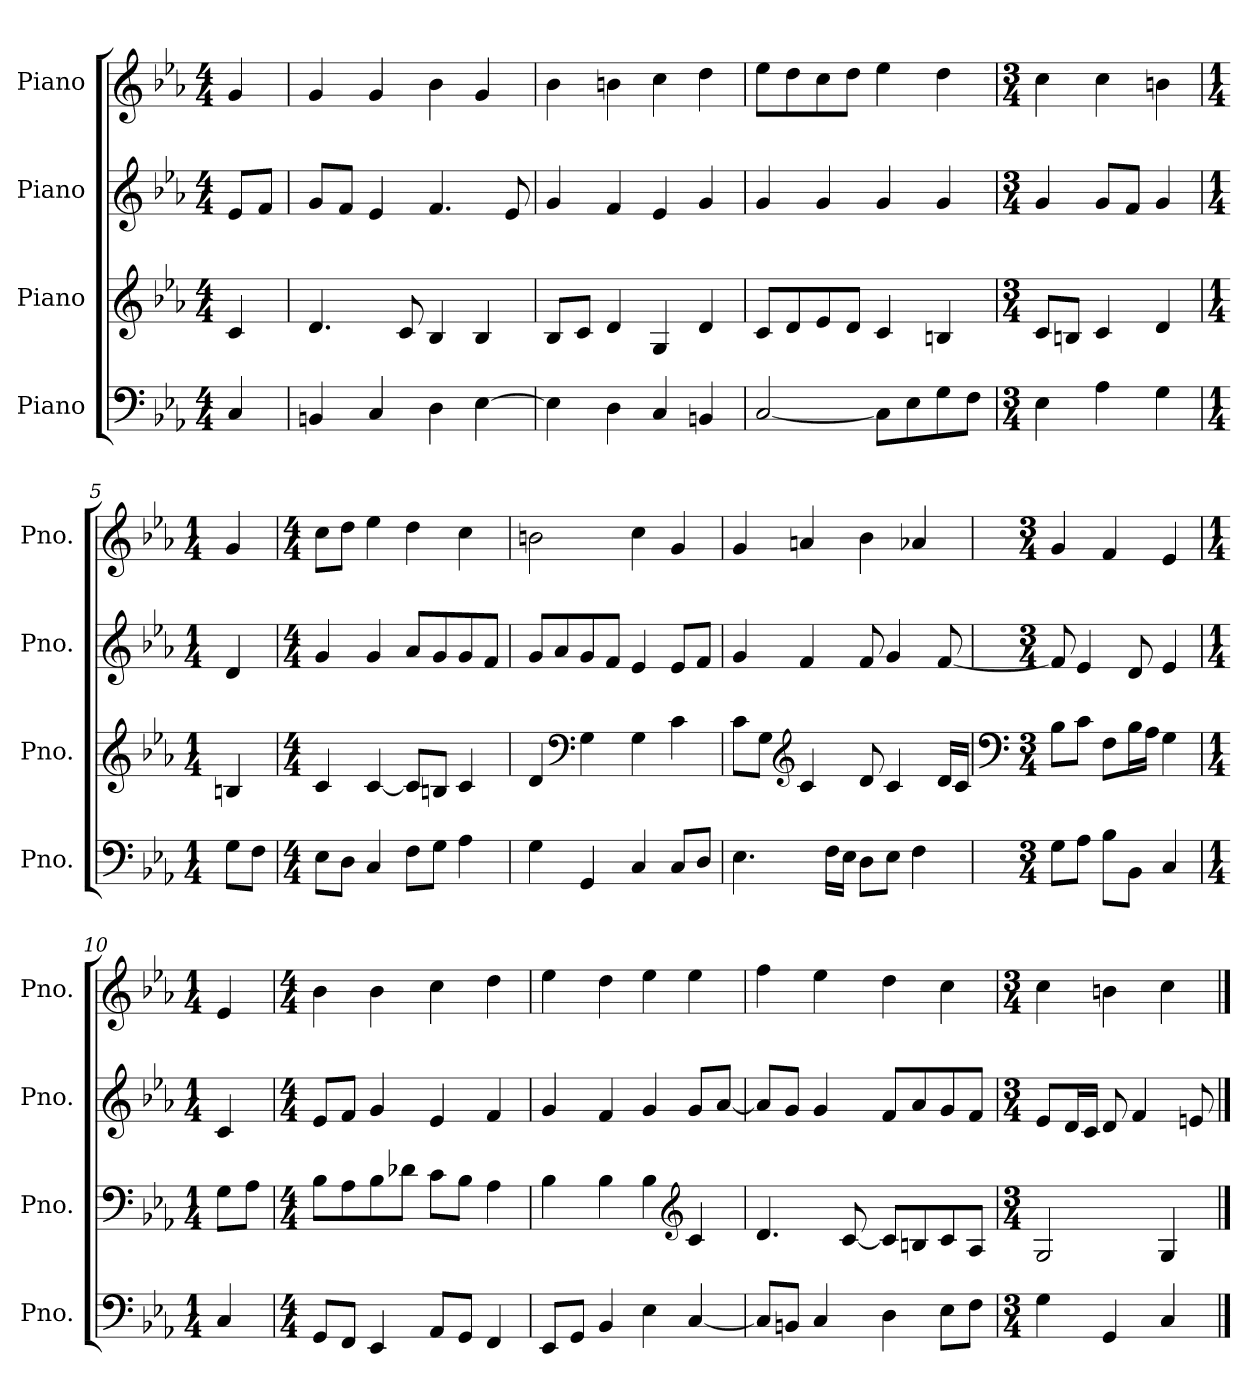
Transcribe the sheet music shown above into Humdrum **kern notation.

**kern	**kern	**kern	**kern
*part4	*part3	*part2	*part1
*staff4	*staff3	*staff2	*staff1
*I"Piano	*I"Piano	*I"Piano	*I"Piano
*I'Pno.	*I'Pno.	*I'Pno.	*I'Pno.
*clefF4	*clefG2	*clefG2	*clefG2
*k[b-e-a-]	*k[b-e-a-]	*k[b-e-a-]	*k[b-e-a-]
*M4/4	*M4/4	*M4/4	*M4/4
*MM120	*MM120	*MM120	*MM120
=	=	=	=
4C/	4c/	8e-/L	4g/
.	.	8f/J	.
=1	=1	=1	=1
4BBn/	4.d/	8g/L	4g/
.	.	8f/J	.
4C/	.	4e-/	4g/
.	8c/	.	.
4D\	4B-/	4.f/	4b-\
[4E-\	4B-/	.	4g/
.	.	8e-/	.
=2	=2	=2	=2
4E-\]	8B-/L	4g/	4b-\
.	8c/J	.	.
4D\	4d/	4f/	4bn\
4C/	4G/	4e-/	4cc\
4BBn/	4d/	4g/	4dd\
=3	=3	=3	=3
[2C/	8c/L	4g/	8ee-\L
.	8d/	.	8dd\
.	8e-/	4g/	8cc\
.	8d/J	.	8dd\J
8C\L]	4c/	4g/	4ee-\
8E-\	.	.	.
8G\	4Bn/	4g/	4dd\
8F\J	.	.	.
=4	=4	=4	=4
*M3/4	*M3/4	*M3/4	*M3/4
4E-\	8c/L	4g/	4cc\
.	8Bn/J	.	.
4A-\	4c/	8g/L	4cc\
.	.	8f/J	.
4G\	4d/	4g/	4bn\
=5	=5	=5	=5
*M1/4	*M1/4	*M1/4	*M1/4
8G\L	4Bn/	4d/	4g/
8F\J	.	.	.
!!LO:LB:g=z
=6	=6	=6	=6
*M4/4	*M4/4	*M4/4	*M4/4
8E-\L	4c/	4g/	8cc\L
8D\J	.	.	8dd\J
4C/	[4c/	4g/	4ee-\
8F\L	8c/L]	8a-/L	4dd\
8G\J	8Bn/J	8g/	.
4A-\	4c/	8g/	4cc\
.	.	8f/J	.
=7	=7	=7	=7
4G\	4d/	8g/L	2bn\
.	.	8a-/	.
*	*clefF4	*	*
4GG/	4G\	8g/	.
.	.	8f/J	.
4C/	4G\	4e-/	4cc\
8C/L	4c\	8e-/L	4g/
8D/J	.	8f/J	.
=8	=8	=8	=8
4.E-\	8c\L	4g/	4g/
.	8G\J	.	.
*	*clefG2	*	*
.	4c/	4f/	4an/
16F\LL	.	.	.
16E-\JJ	.	.	.
8D\L	8d/	8f/	4b-\
8E-\J	4c/	4g/	.
4F\	.	.	4a-X/
.	16d/LL	[8f/	.
.	16c/JJ	.	.
=9	=9	=9	=9
*	*clefF4	*	*
*M3/4	*M3/4	*M3/4	*M3/4
8G\L	8B-\L	8f/]	4g/
8A-\J	8c\J	4e-/	.
8B-\L	8F\L	.	4f/
8BB-\J	16B-\L	8d/	.
.	16A-\JJ	.	.
4C/	4G\	4e-/	4e-/
!!LO:LB:g=z
=10	=10	=10	=10
*M1/4	*M1/4	*M1/4	*M1/4
4C/	8G\L	4c/	4e-/
.	8A-\J	.	.
=11	=11	=11	=11
*M4/4	*M4/4	*M4/4	*M4/4
8GG/L	8B-\L	8e-/L	4b-\
8FF/J	8A-\	8f/J	.
4EE-/	8B-\	4g/	4b-\
.	8d-X\J	.	.
8AA-/L	8c\L	4e-/	4cc\
8GG/J	8B-\J	.	.
4FF/	4A-\	4f/	4dd\
=12	=12	=12	=12
8EE-/L	4B-\	4g/	4ee-\
8GG/J	.	.	.
4BB-/	4B-\	4f/	4dd\
4E-\	4B-\	4g/	4ee-\
*	*clefG2	*	*
[4C/	4c/	8g/L	4ee-\
.	.	[8a-/J	.
=13	=13	=13	=13
8C/L]	4.d/	8a-/L]	4ff\
8BBn/J	.	8g/J	.
4C/	.	4g/	4ee-\
.	[8c/	.	.
4D\	8c/L]	8f/L	4dd\
.	8Bn/	8a-/	.
8E-\L	8c/	8g/	4cc\
8F\J	8A-/J	8f/J	.
=14	=14	=14	=14
*M3/4	*M3/4	*M3/4	*M3/4
4G\	2G/	8e-/L	4cc\
.	.	16d/L	.
.	.	16c/JJ	.
4GG/	.	8d/	4bn\
.	.	4f/	.
4C/	4G/	.	4cc\
.	.	8en/	.
==	==	==	==
*-	*-	*-	*-
